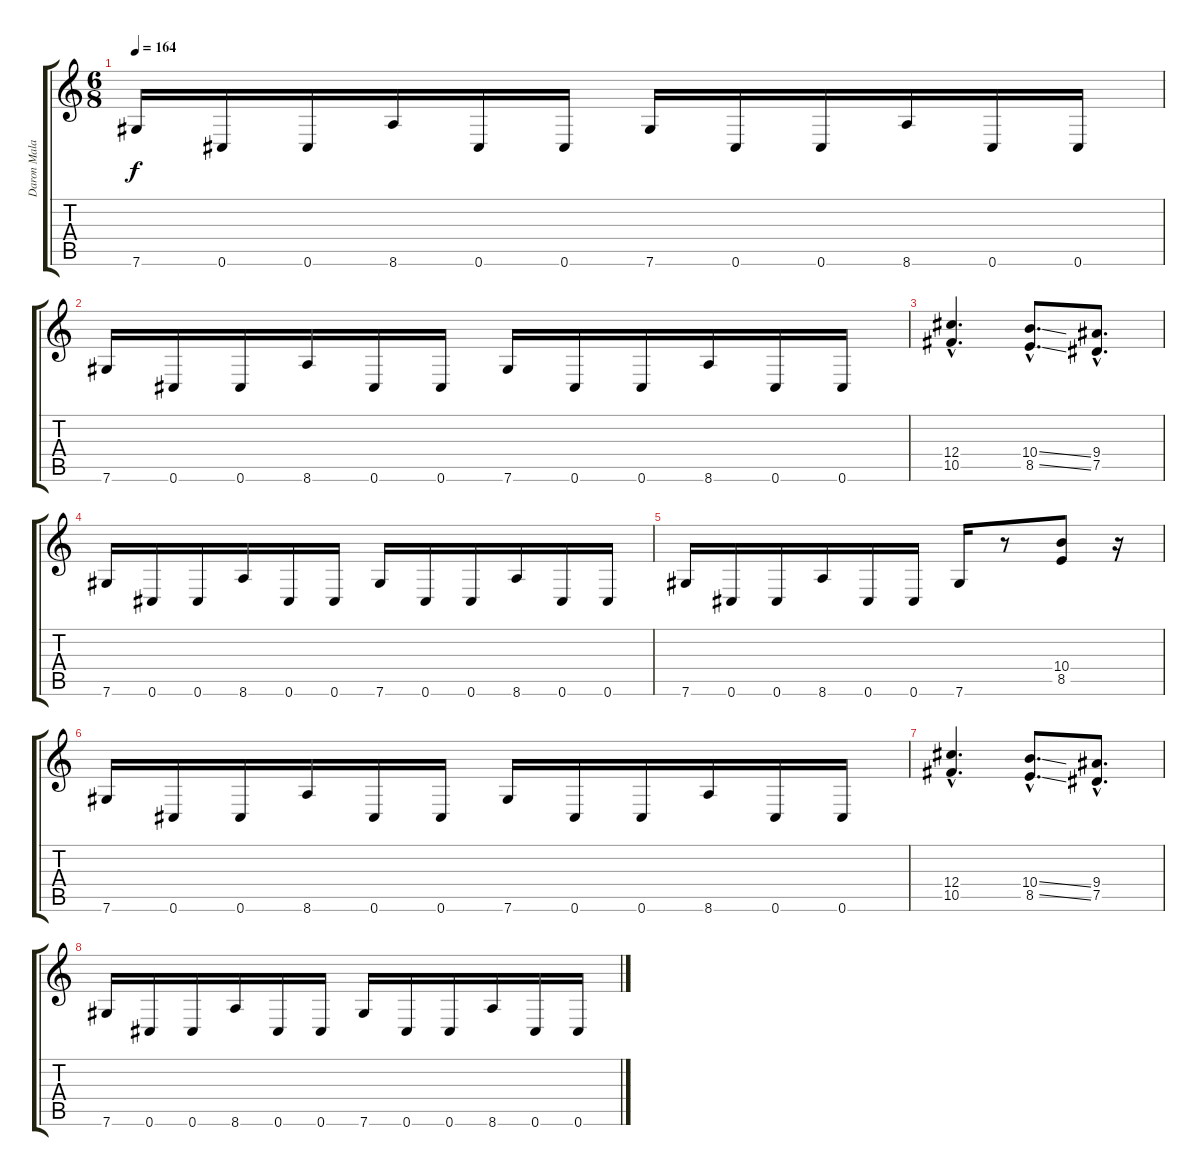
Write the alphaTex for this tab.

\track ("Daron Malakian (Guitar)" "Daron Mala") {instrument overdrivenguitar}
\staff {score tabs}
\tuning (Eb4 Bb3 Gb3 Db3 Ab2 Db2) {hide}
\ts (6 8)
\tempo 164
\clef g2
\ks c
7.6.16{dy f} 0.6.16 0.6.16 8.6.16 0.6.16 0.6.16 7.6.16 0.6.16 0.6.16 8.6.16 0.6.16 0.6.16 |
7.6.16 0.6.16 0.6.16 8.6.16 0.6.16 0.6.16 7.6.16 0.6.16 0.6.16 8.6.16 0.6.16 0.6.16 |
(12.4{hac} 10.5{hac}).4{d} (10.4{ss hac} 8.5{ss hac}).8{d} (9.4{hac} 7.5{hac}).8{d} |
7.6.16 0.6.16 0.6.16 8.6.16 0.6.16 0.6.16 7.6.16 0.6.16 0.6.16 8.6.16 0.6.16 0.6.16 |
7.6.16 0.6.16 0.6.16 8.6.16 0.6.16 0.6.16 7.6.16 r.8 (10.4 8.5).8 r.16 |
7.6.16 0.6.16 0.6.16 8.6.16 0.6.16 0.6.16 7.6.16 0.6.16 0.6.16 8.6.16 0.6.16 0.6.16 |
(12.4{hac} 10.5{hac}).4{d} (10.4{ss hac} 8.5{ss hac}).8{d} (9.4{hac} 7.5{hac}).8{d} |
7.6.16 0.6.16 0.6.16 8.6.16 0.6.16 0.6.16 7.6.16 0.6.16 0.6.16 8.6.16 0.6.16 0.6.16
